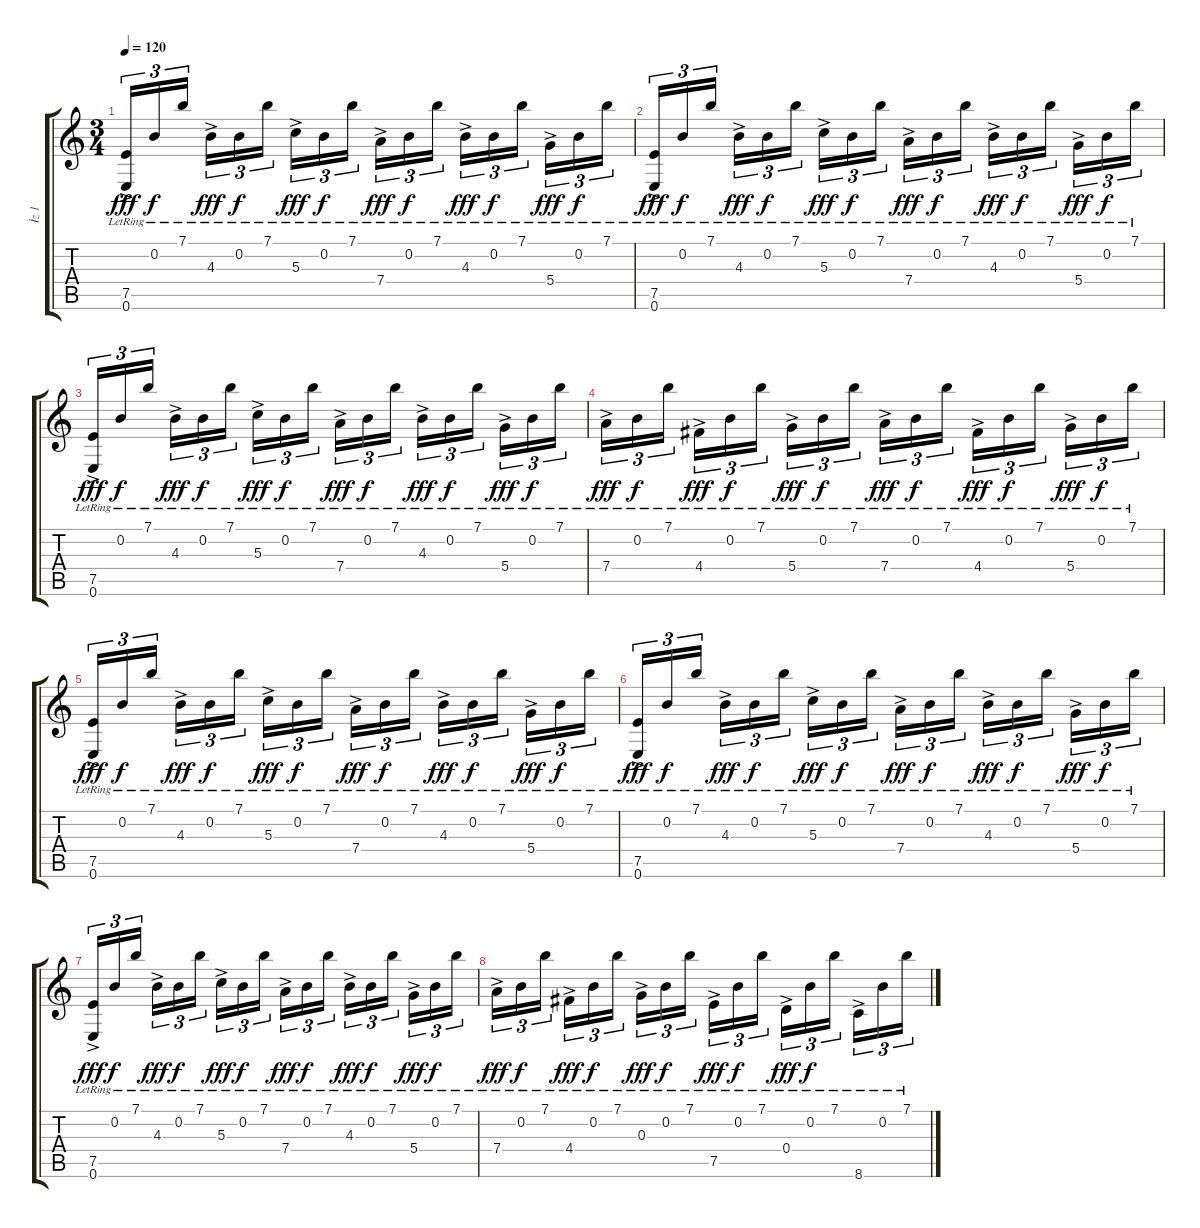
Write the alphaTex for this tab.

\track ("İz 1" "İz 1") {instrument acousticguitarnylon}
\staff {score tabs}
\tuning (E4 B3 G3 D3 A2 E2) {hide}
\ts (3 4)
\tempo 120
\clef g2
\ks c
(7.5{ac lr} 0.6{ac lr}).16{tu (3 2) dy fff} 0.2{lr}.16{tu (3 2) dy f} 7.1{lr}.16{tu (3 2)} 4.3{ac lr}.16{tu (3 2) dy fff} 0.2{lr}.16{tu (3 2) dy f} 7.1{lr}.16{tu (3 2)} 5.3{ac lr}.16{tu (3 2) dy fff} 0.2{lr}.16{tu (3 2) dy f} 7.1{lr}.16{tu (3 2)} 7.4{ac lr}.16{tu (3 2) dy fff} 0.2{lr}.16{tu (3 2) dy f} 7.1{lr}.16{tu (3 2)} 4.3{ac lr}.16{tu (3 2) dy fff} 0.2{lr}.16{tu (3 2) dy f} 7.1{lr}.16{tu (3 2)} 5.4{ac lr}.16{tu (3 2) dy fff} 0.2{lr}.16{tu (3 2) dy f} 7.1{lr}.16{tu (3 2)} |
(7.5{ac lr} 0.6{ac lr}).16{tu (3 2) dy fff} 0.2{lr}.16{tu (3 2) dy f} 7.1{lr}.16{tu (3 2)} 4.3{ac lr}.16{tu (3 2) dy fff} 0.2{lr}.16{tu (3 2) dy f} 7.1{lr}.16{tu (3 2)} 5.3{ac lr}.16{tu (3 2) dy fff} 0.2{lr}.16{tu (3 2) dy f} 7.1{lr}.16{tu (3 2)} 7.4{ac lr}.16{tu (3 2) dy fff} 0.2{lr}.16{tu (3 2) dy f} 7.1{lr}.16{tu (3 2)} 4.3{ac lr}.16{tu (3 2) dy fff} 0.2{lr}.16{tu (3 2) dy f} 7.1{lr}.16{tu (3 2)} 5.4{ac lr}.16{tu (3 2) dy fff} 0.2{lr}.16{tu (3 2) dy f} 7.1{lr}.16{tu (3 2)} |
(7.5{ac lr} 0.6{ac lr}).16{tu (3 2) dy fff} 0.2{lr}.16{tu (3 2) dy f} 7.1{lr}.16{tu (3 2)} 4.3{ac lr}.16{tu (3 2) dy fff} 0.2{lr}.16{tu (3 2) dy f} 7.1{lr}.16{tu (3 2)} 5.3{ac lr}.16{tu (3 2) dy fff} 0.2{lr}.16{tu (3 2) dy f} 7.1{lr}.16{tu (3 2)} 7.4{ac lr}.16{tu (3 2) dy fff} 0.2{lr}.16{tu (3 2) dy f} 7.1{lr}.16{tu (3 2)} 4.3{ac lr}.16{tu (3 2) dy fff} 0.2{lr}.16{tu (3 2) dy f} 7.1{lr}.16{tu (3 2)} 5.4{ac lr}.16{tu (3 2) dy fff} 0.2{lr}.16{tu (3 2) dy f} 7.1{lr}.16{tu (3 2)} |
7.4{ac lr}.16{tu (3 2) dy fff} 0.2{lr}.16{tu (3 2) dy f} 7.1{lr}.16{tu (3 2)} 4.4{ac lr}.16{tu (3 2) dy fff} 0.2{lr}.16{tu (3 2) dy f} 7.1{lr}.16{tu (3 2)} 5.4{ac lr}.16{tu (3 2) dy fff} 0.2{lr}.16{tu (3 2) dy f} 7.1{lr}.16{tu (3 2)} 7.4{ac lr}.16{tu (3 2) dy fff} 0.2{lr}.16{tu (3 2) dy f} 7.1{lr}.16{tu (3 2)} 4.4{ac lr}.16{tu (3 2) dy fff} 0.2{lr}.16{tu (3 2) dy f} 7.1{lr}.16{tu (3 2)} 5.4{ac lr}.16{tu (3 2) dy fff} 0.2{lr}.16{tu (3 2) dy f} 7.1{lr}.16{tu (3 2)} |
(7.5{ac lr} 0.6{ac lr}).16{tu (3 2) dy fff} 0.2{lr}.16{tu (3 2) dy f} 7.1{lr}.16{tu (3 2)} 4.3{ac lr}.16{tu (3 2) dy fff} 0.2{lr}.16{tu (3 2) dy f} 7.1{lr}.16{tu (3 2)} 5.3{ac lr}.16{tu (3 2) dy fff} 0.2{lr}.16{tu (3 2) dy f} 7.1{lr}.16{tu (3 2)} 7.4{ac lr}.16{tu (3 2) dy fff} 0.2{lr}.16{tu (3 2) dy f} 7.1{lr}.16{tu (3 2)} 4.3{ac lr}.16{tu (3 2) dy fff} 0.2{lr}.16{tu (3 2) dy f} 7.1{lr}.16{tu (3 2)} 5.4{ac lr}.16{tu (3 2) dy fff} 0.2{lr}.16{tu (3 2) dy f} 7.1{lr}.16{tu (3 2)} |
(7.5{ac lr} 0.6{ac lr}).16{tu (3 2) dy fff} 0.2{lr}.16{tu (3 2) dy f} 7.1{lr}.16{tu (3 2)} 4.3{ac lr}.16{tu (3 2) dy fff} 0.2{lr}.16{tu (3 2) dy f} 7.1{lr}.16{tu (3 2)} 5.3{ac lr}.16{tu (3 2) dy fff} 0.2{lr}.16{tu (3 2) dy f} 7.1{lr}.16{tu (3 2)} 7.4{ac lr}.16{tu (3 2) dy fff} 0.2{lr}.16{tu (3 2) dy f} 7.1{lr}.16{tu (3 2)} 4.3{ac lr}.16{tu (3 2) dy fff} 0.2{lr}.16{tu (3 2) dy f} 7.1{lr}.16{tu (3 2)} 5.4{ac lr}.16{tu (3 2) dy fff} 0.2{lr}.16{tu (3 2) dy f} 7.1{lr}.16{tu (3 2)} |
(7.5{ac lr} 0.6{ac lr}).16{tu (3 2) dy fff} 0.2{lr}.16{tu (3 2) dy f} 7.1{lr}.16{tu (3 2)} 4.3{ac lr}.16{tu (3 2) dy fff} 0.2{lr}.16{tu (3 2) dy f} 7.1{lr}.16{tu (3 2)} 5.3{ac lr}.16{tu (3 2) dy fff} 0.2{lr}.16{tu (3 2) dy f} 7.1{lr}.16{tu (3 2)} 7.4{ac lr}.16{tu (3 2) dy fff} 0.2{lr}.16{tu (3 2) dy f} 7.1{lr}.16{tu (3 2)} 4.3{ac lr}.16{tu (3 2) dy fff} 0.2{lr}.16{tu (3 2) dy f} 7.1{lr}.16{tu (3 2)} 5.4{ac lr}.16{tu (3 2) dy fff} 0.2{lr}.16{tu (3 2) dy f} 7.1{lr}.16{tu (3 2)} |
7.4{ac lr}.16{tu (3 2) dy fff} 0.2{lr}.16{tu (3 2) dy f} 7.1{lr}.16{tu (3 2)} 4.4{ac lr}.16{tu (3 2) dy fff} 0.2{lr}.16{tu (3 2) dy f} 7.1{lr}.16{tu (3 2)} 0.3{ac lr}.16{tu (3 2) dy fff} 0.2{lr}.16{tu (3 2) dy f} 7.1{lr}.16{tu (3 2)} 7.5{ac lr}.16{tu (3 2) dy fff} 0.2{lr}.16{tu (3 2) dy f} 7.1{lr}.16{tu (3 2)} 0.4{ac lr}.16{tu (3 2) dy fff} 0.2{lr}.16{tu (3 2) dy f} 7.1{lr}.16{tu (3 2)} 8.6{ac lr}.16{tu (3 2)} 0.2{lr}.16{tu (3 2)} 7.1{lr}.16{tu (3 2)}
